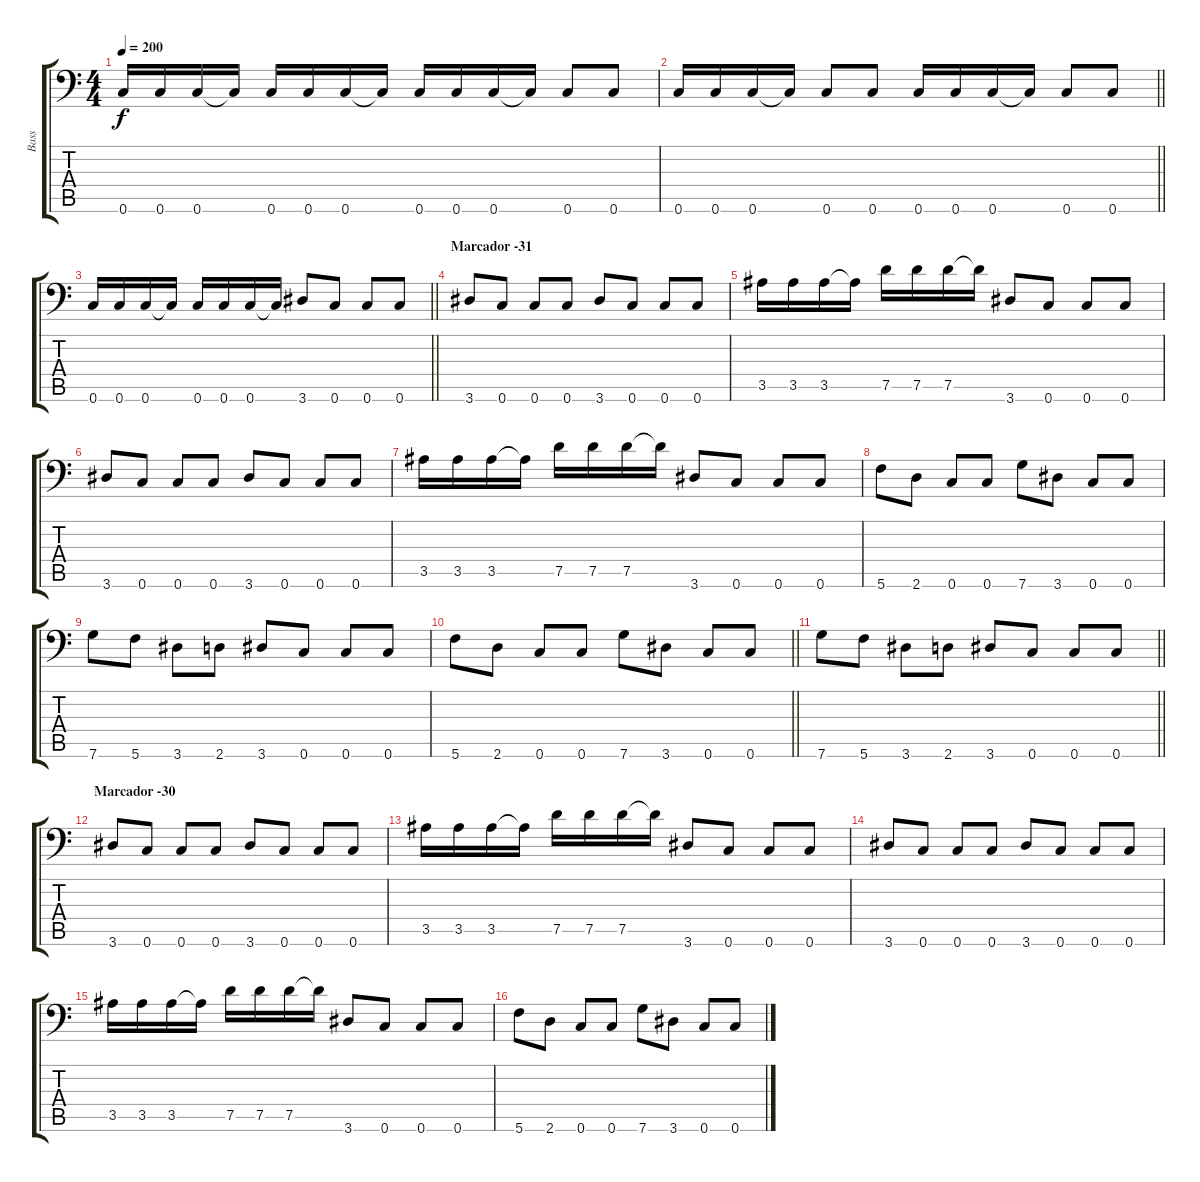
\track ("Bass" "Bass") {instrument electricbassfinger}
\staff {score tabs}
\tuning (D4 A3 F3 C3 G2 C2) {hide}
\ts (4 4)
\tempo 200
\clef f4
\ks c
0.6.16{dy f} 0.6.16 0.6.16 0.6{t}.16 0.6.16 0.6.16 0.6.16 0.6{t}.16 0.6.16 0.6.16 0.6.16 0.6{t}.16 0.6.8 0.6.8 |
\barLineRight lightlight
0.6.16 0.6.16 0.6.16 0.6{t}.16 0.6.8 0.6.8 0.6.16 0.6.16 0.6.16 0.6{t}.16 0.6.8 0.6.8 |
\barLineRight lightlight
0.6.16 0.6.16 0.6.16 0.6{t}.16 0.6.16 0.6.16 0.6.16 0.6{t}.16 3.6.8 0.6.8 0.6.8 0.6.8 |
\section ("" "Marcador -31")
3.6.8 0.6.8 0.6.8 0.6.8 3.6.8 0.6.8 0.6.8 0.6.8 |
3.5.16 3.5.16 3.5.16 3.5{t}.16 7.5.16 7.5.16 7.5.16 7.5{t}.16 3.6.8 0.6.8 0.6.8 0.6.8 |
3.6.8 0.6.8 0.6.8 0.6.8 3.6.8 0.6.8 0.6.8 0.6.8 |
3.5.16 3.5.16 3.5.16 3.5{t}.16 7.5.16 7.5.16 7.5.16 7.5{t}.16 3.6.8 0.6.8 0.6.8 0.6.8 |
5.6.8 2.6.8 0.6.8 0.6.8 7.6.8 3.6.8 0.6.8 0.6.8 |
7.6.8 5.6.8 3.6.8 2.6.8 3.6.8 0.6.8 0.6.8 0.6.8 |
\barLineRight lightlight
5.6.8 2.6.8 0.6.8 0.6.8 7.6.8 3.6.8 0.6.8 0.6.8 |
\barLineRight lightlight
7.6.8 5.6.8 3.6.8 2.6.8 3.6.8 0.6.8 0.6.8 0.6.8 |
\section ("" "Marcador -30")
3.6.8 0.6.8 0.6.8 0.6.8 3.6.8 0.6.8 0.6.8 0.6.8 |
3.5.16 3.5.16 3.5.16 3.5{t}.16 7.5.16 7.5.16 7.5.16 7.5{t}.16 3.6.8 0.6.8 0.6.8 0.6.8 |
3.6.8 0.6.8 0.6.8 0.6.8 3.6.8 0.6.8 0.6.8 0.6.8 |
3.5.16 3.5.16 3.5.16 3.5{t}.16 7.5.16 7.5.16 7.5.16 7.5{t}.16 3.6.8 0.6.8 0.6.8 0.6.8 |
5.6.8 2.6.8 0.6.8 0.6.8 7.6.8 3.6.8 0.6.8 0.6.8
